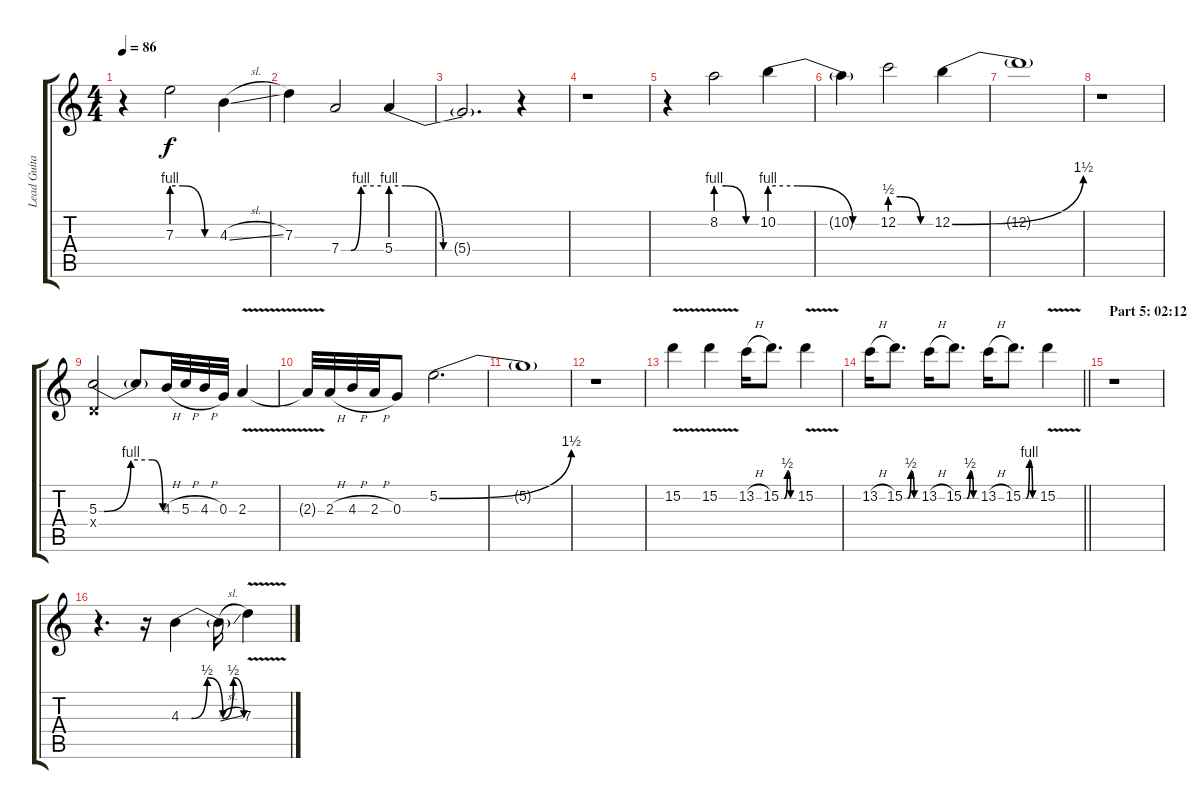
\track ("Lead Guitar 2 (Distortion/Octave Pedal)" "Lead Guita") {instrument overdrivenguitar}
\staff {score tabs}
\tuning (E4 B3 G3 D3 A2 E2) {hide}
\ts (4 4)
\tempo 86
\clef g2
\ks c
r.4{dy f volume 14} 7.3{be (custom 0 4 15 4 45 0 60 0)}.2 4.3{sl}.4 |
7.3.4 7.4{be (custom 0 0 15 0 30 4 60 4)}.2 5.4{be (custom 0 4 7 4 25 0 45 0 60 0)}.4 |
5.4{t}.2{d volume 0} r.4 |
r.1 |
r.4{volume 14} 8.2{be (custom 0 4 15 4 45 0 60 0)}.2 10.2{be (custom 0 4 15 4 45 0 60 0)}.4 |
10.2{t}.4 12.2{be (custom 0 2 15 2 45 0 60 0)}.2 12.2{be (bend 0 0 60 6)}.4 |
12.2{t}.1{volume 0} |
r.1 |
(5.3{be (custom 0 0 5 0 30 4 50 4 60 0)} 0.4{x}).2{volume 14} 5.3{t}.8 4.3{h}.32 5.3{h}.32 4.3{h}.32 0.3.32 2.3{v}.4 |
2.3{t}.32 2.3{h}.32 4.3{h}.32 2.3{h}.32 0.3.8 5.2{be (bend 0 0 60 6)}.2{d} |
5.2{t}.1{volume 0} |
r.1 |
15.2{v}.4{volume 14} 15.2{v}.4 13.2{h}.16 15.2{be (custom 0 0 15 0 30 2 45 0 60 0)}.8{d} 15.2{v}.4 |
\barLineRight lightlight
13.2{h}.16 15.2{be (custom 0 0 15 0 30 2 45 0 60 0)}.8{d} 13.2{h}.16 15.2{be (custom 0 0 15 0 30 2 45 0 60 0)}.8{d} 13.2{h}.16 15.2{be (custom 0 0 15 0 30 4 45 0 60 0)}.8{d} 15.2{v}.4 |
\section ("" "Part 5: 02:12")
r.1 |
r.4{d} r.16 4.3{be (custom 0 0 10 0 25 2 40 0 50 2 60 0)}.4 4.3{sl t}.16 7.3{v}.4
